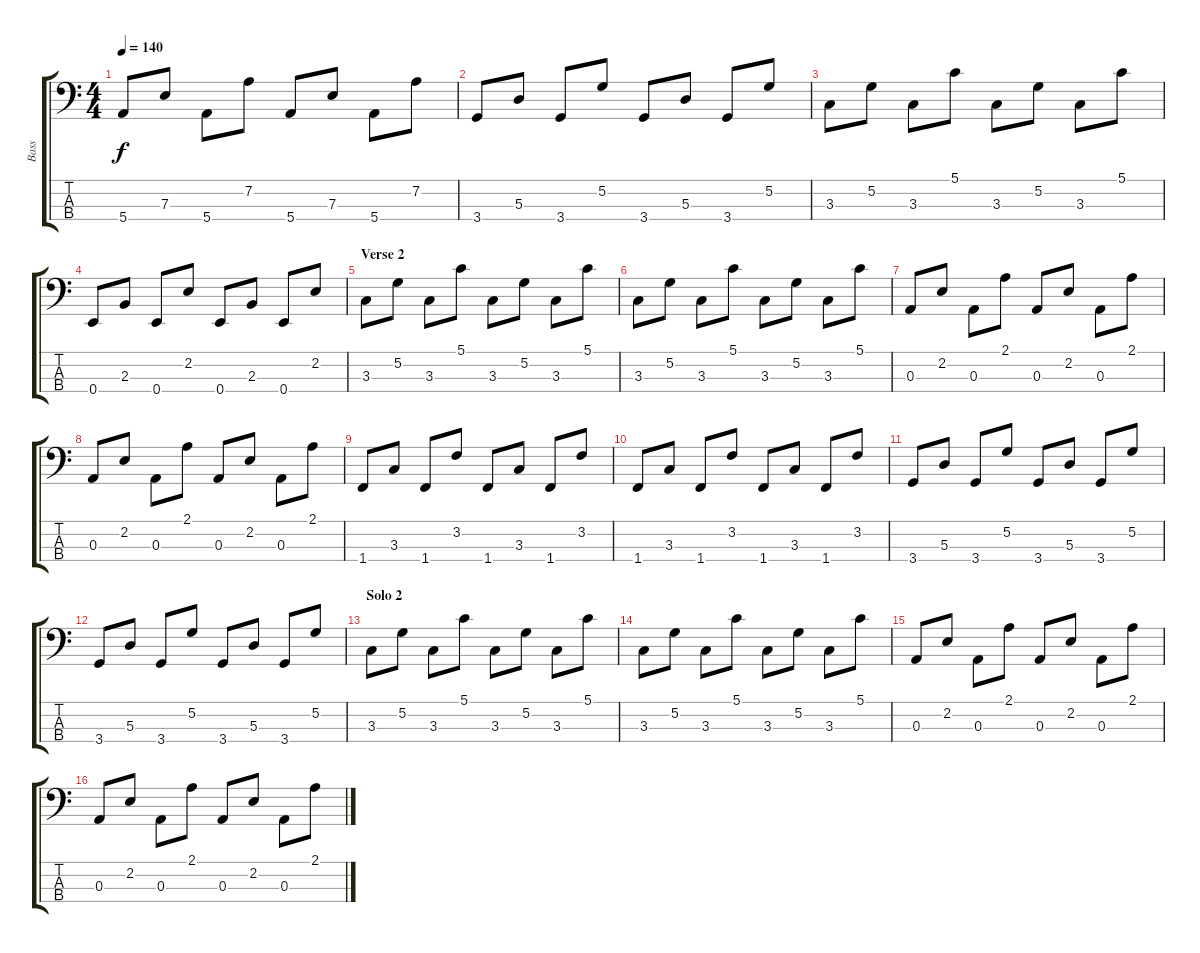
\track ("Bass" "Bass") {instrument electricbassfinger}
\staff {score tabs}
\tuning (G2 D2 A1 E1) {hide}
\ts (4 4)
\tempo 140
\clef f4
\ks c
5.4.8{dy f} 7.3.8 5.4.8 7.2.8 5.4.8 7.3.8 5.4.8 7.2.8 |
3.4.8 5.3.8 3.4.8 5.2.8 3.4.8 5.3.8 3.4.8 5.2.8 |
3.3.8 5.2.8 3.3.8 5.1.8 3.3.8 5.2.8 3.3.8 5.1.8 |
0.4.8 2.3.8 0.4.8 2.2.8 0.4.8 2.3.8 0.4.8 2.2.8 |
\section ("" "Verse 2")
3.3.8 5.2.8 3.3.8 5.1.8 3.3.8 5.2.8 3.3.8 5.1.8 |
3.3.8 5.2.8 3.3.8 5.1.8 3.3.8 5.2.8 3.3.8 5.1.8 |
0.3.8 2.2.8 0.3.8 2.1.8 0.3.8 2.2.8 0.3.8 2.1.8 |
0.3.8 2.2.8 0.3.8 2.1.8 0.3.8 2.2.8 0.3.8 2.1.8 |
1.4.8 3.3.8 1.4.8 3.2.8 1.4.8 3.3.8 1.4.8 3.2.8 |
1.4.8 3.3.8 1.4.8 3.2.8 1.4.8 3.3.8 1.4.8 3.2.8 |
3.4.8 5.3.8 3.4.8 5.2.8 3.4.8 5.3.8 3.4.8 5.2.8 |
3.4.8 5.3.8 3.4.8 5.2.8 3.4.8 5.3.8 3.4.8 5.2.8 |
\section ("" "Solo 2")
3.3.8 5.2.8 3.3.8 5.1.8 3.3.8 5.2.8 3.3.8 5.1.8 |
3.3.8 5.2.8 3.3.8 5.1.8 3.3.8 5.2.8 3.3.8 5.1.8 |
0.3.8 2.2.8 0.3.8 2.1.8 0.3.8 2.2.8 0.3.8 2.1.8 |
0.3.8 2.2.8 0.3.8 2.1.8 0.3.8 2.2.8 0.3.8 2.1.8
